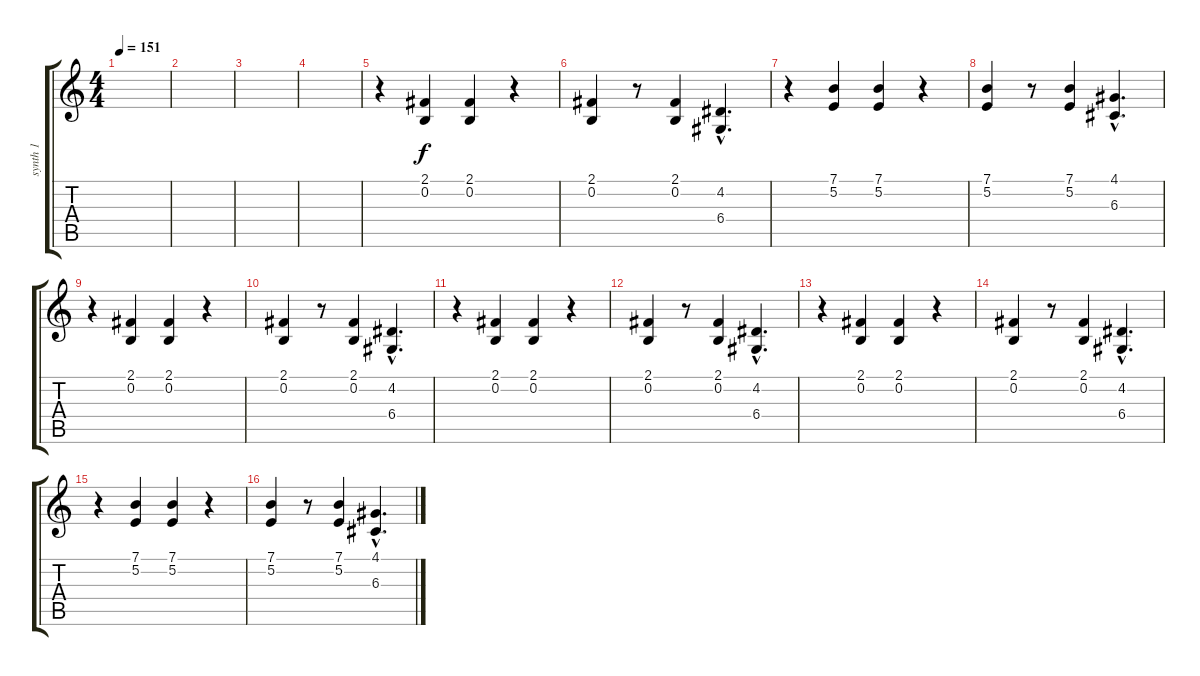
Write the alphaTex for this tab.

\track ("synth 1" "synth 1") {instrument synthstrings1}
\staff {score tabs}
\tuning (E4 B3 G3 D3 A2 E2) {hide}
\ts (4 4)
\tempo 151
\clef g2
\ks c
|
|
|
|
r.4 (2.1 0.2).4 (2.1 0.2).4 r.4 |
(2.1 0.2).4 r.8 (2.1 0.2).4 (4.2{hac} 6.4{hac}).4{d} |
r.4 (7.1 5.2).4 (7.1 5.2).4 r.4 |
(7.1 5.2).4 r.8 (7.1 5.2).4 (4.1{hac} 6.3{hac}).4{d} |
r.4 (2.1 0.2).4 (2.1 0.2).4 r.4 |
(2.1 0.2).4 r.8 (2.1 0.2).4 (4.2{hac} 6.4{hac}).4{d} |
r.4 (2.1 0.2).4 (2.1 0.2).4 r.4 |
(2.1 0.2).4 r.8 (2.1 0.2).4 (4.2{hac} 6.4{hac}).4{d} |
r.4 (2.1 0.2).4 (2.1 0.2).4 r.4 |
(2.1 0.2).4 r.8 (2.1 0.2).4 (4.2{hac} 6.4{hac}).4{d} |
r.4 (7.1 5.2).4 (7.1 5.2).4 r.4 |
(7.1 5.2).4 r.8 (7.1 5.2).4 (4.1{hac} 6.3{hac}).4{d}
